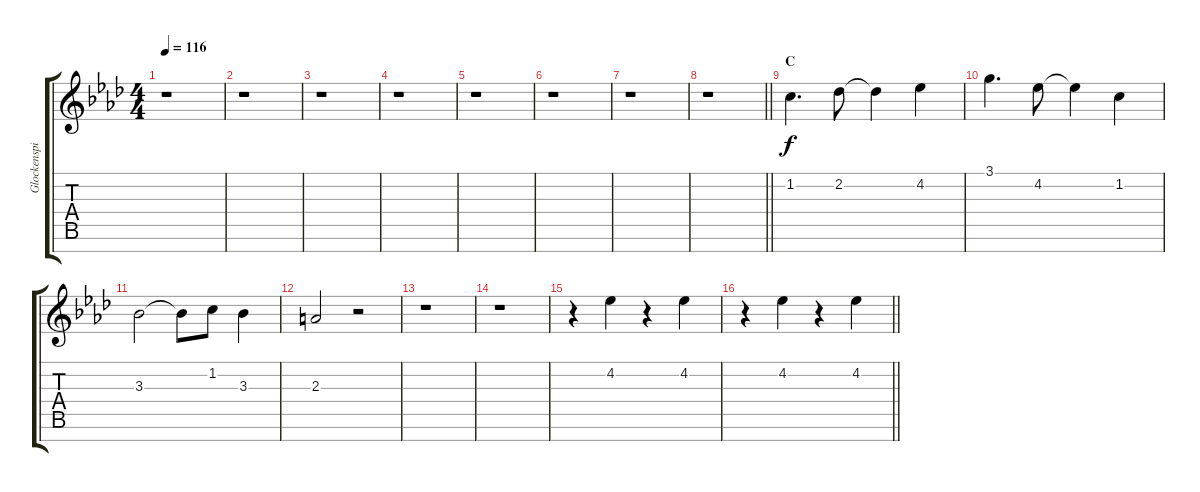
\track ("Glockenspiel" "Glockenspi") {instrument vibraphone}
\staff {score tabs}
\tuning (E5 B4 G4 D4 A3 E3 B2) {hide}
\ts (4 4)
\tempo 116
\clef g2
\ks ab
r.1{dy f} |
r.1 |
r.1 |
r.1 |
r.1 |
r.1 |
r.1 |
\barLineRight lightlight
r.1 |
\section ("" "C")
1.2.4{d} 2.2.8 2.2{t}.4 4.2.4 |
3.1.4{d} 4.2.8 4.2{t}.4 1.2.4 |
3.3.2 3.3{t}.8 1.2.8 3.3.4 |
2.3.2 r.2 |
r.1 |
r.1 |
r.4 4.2.4 r.4 4.2.4 |
\barLineRight lightlight
r.4 4.2.4 r.4 4.2.4
